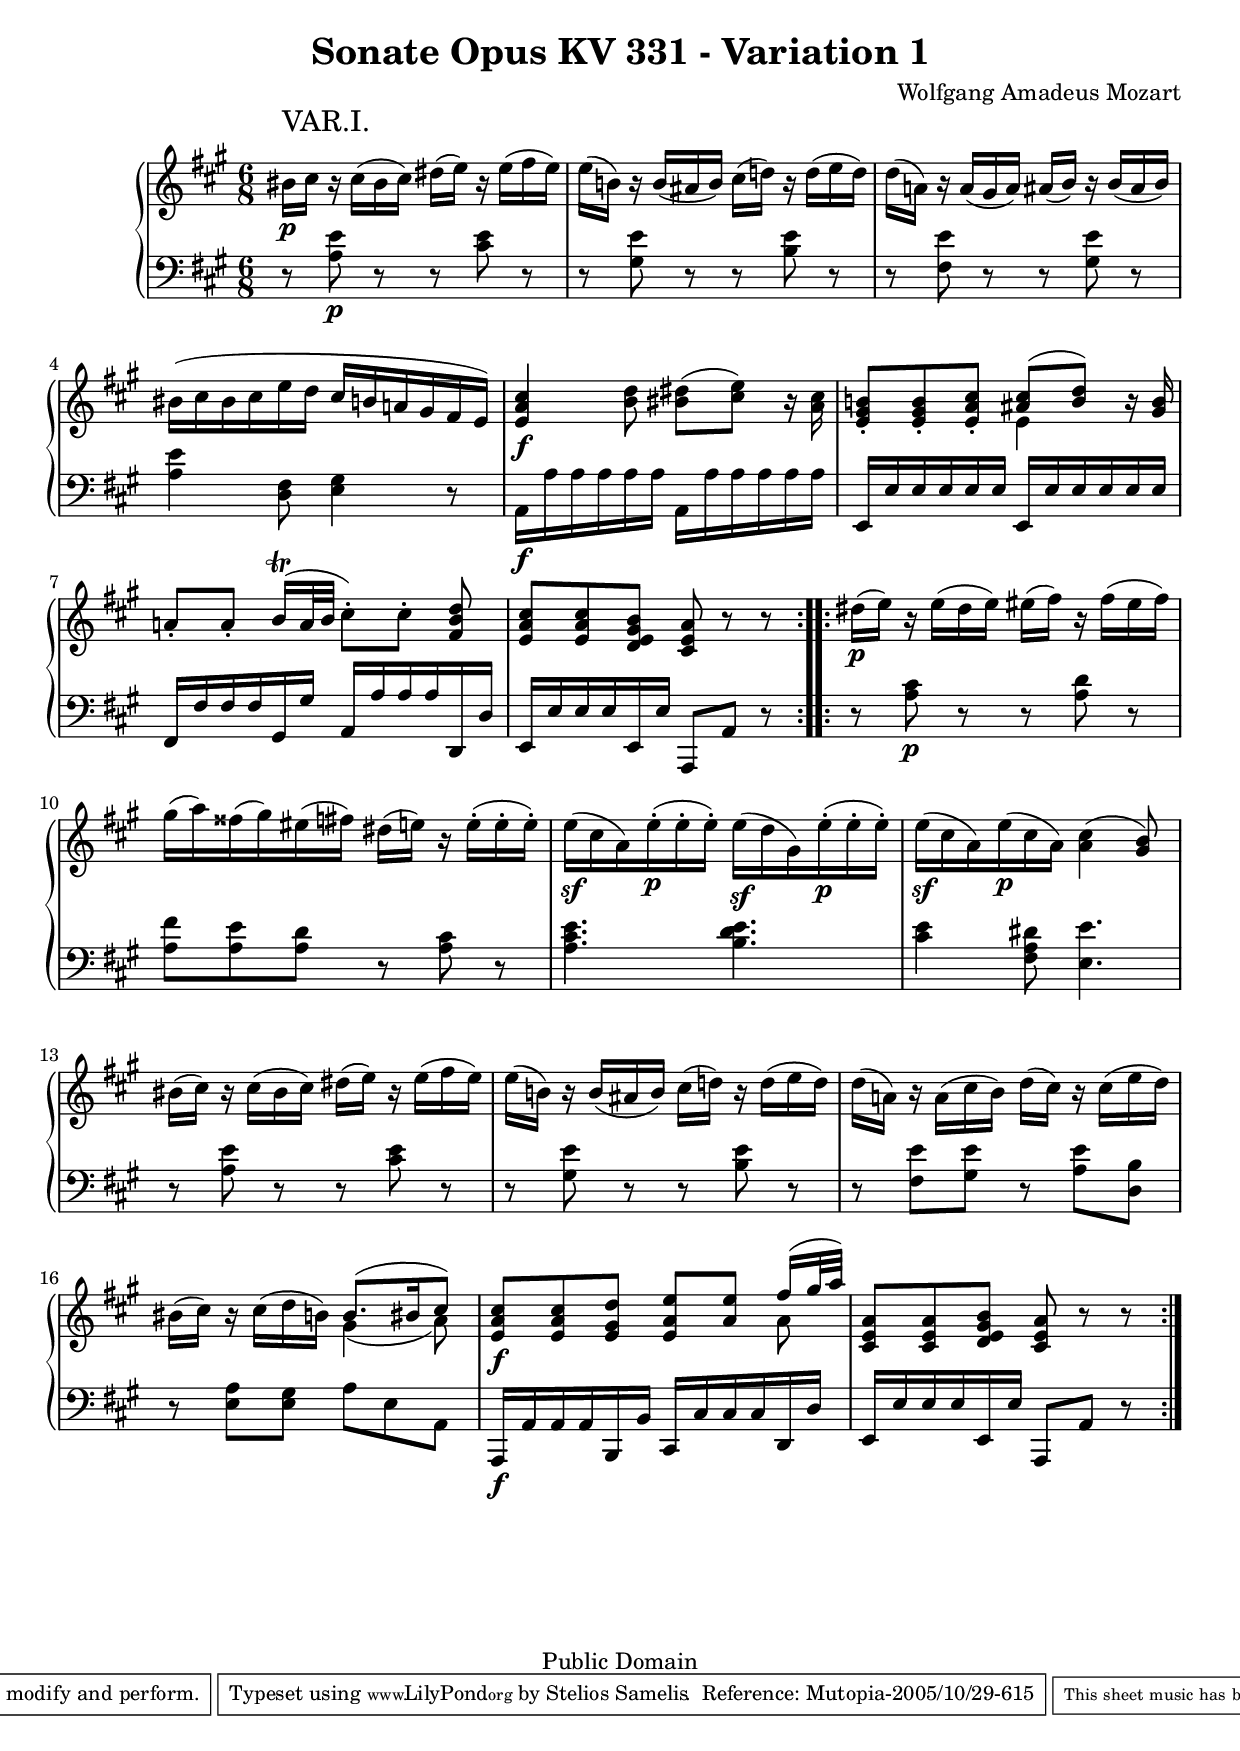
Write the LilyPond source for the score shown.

\version "2.6.0"

\header {
  title = "Sonate Opus KV 331 - Variation 1"
  composer = "Wolfgang Amadeus Mozart"
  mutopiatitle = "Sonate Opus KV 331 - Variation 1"
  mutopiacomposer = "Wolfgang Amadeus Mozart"
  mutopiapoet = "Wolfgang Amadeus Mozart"
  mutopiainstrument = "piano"
  date = "1778 or 1781-3"
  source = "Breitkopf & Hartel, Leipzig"
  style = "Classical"
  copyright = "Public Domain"
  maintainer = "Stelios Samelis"
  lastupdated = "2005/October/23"
  version = "2.6.0"
  
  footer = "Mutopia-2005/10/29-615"
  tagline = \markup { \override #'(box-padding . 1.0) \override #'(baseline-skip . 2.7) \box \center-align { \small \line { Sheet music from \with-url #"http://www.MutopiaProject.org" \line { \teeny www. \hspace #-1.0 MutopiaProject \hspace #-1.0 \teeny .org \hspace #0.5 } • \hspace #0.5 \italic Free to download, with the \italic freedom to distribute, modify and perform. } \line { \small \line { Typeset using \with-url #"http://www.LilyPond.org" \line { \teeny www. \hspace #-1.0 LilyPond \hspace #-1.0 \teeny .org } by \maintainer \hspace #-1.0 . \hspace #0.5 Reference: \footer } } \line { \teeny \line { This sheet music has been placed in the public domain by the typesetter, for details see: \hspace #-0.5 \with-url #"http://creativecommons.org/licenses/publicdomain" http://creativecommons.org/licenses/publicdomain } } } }

}

\score {

 \context GrandStaff
 <<
 \context Staff = "up" {
 \clef treble
 \key a \major
 \time 6/8
 \repeat volta 2 { \override Voice.TextScript #'padding = #3.0
 bis'16_\p^\markup { \huge "VAR.I." } cis'' r cis''( bis' cis'') dis''( e'') r e''( fis'' e'')
 e''16( b'!) r b'( ais' b') cis''( d''!) r d''( e'' d'')
 d''16( a'!) r a'( gis' a') ais'( b') r b'( ais' b')
 bis'( cis'' bis' cis'' e'' d'' cis'' b' a'! gis' fis' e')
 <e' a' cis''>4\f <b' d''>8 <bis' dis''>8( <cis'' e''>8) r16 <a' cis''>16
 <e' gis' b'!>8\staccato <e' gis' b'>\staccato <e' a' cis''>\staccato
 << { <ais' cis''>8([ <b' d''>]) } \\ { e'4 } >> r16 <gis' b'>
 a'!8\staccato[ a'8\staccato] b'16^\trill([ a'32 b'] cis''8\staccato)[ cis''8\staccato] <fis' b' d''>8
 <e' a' cis''>8 <e' a' cis''> <d' e' gis' b'> <cis' e' a'> r r }
 \repeat volta 2 { dis''16\p( e'') r e''( dis'' e'') eis''( fis'') r fis''( eis'' fis'')
 gis''16( a'') fisis''( gis'') eis''( fis'') dis''( e''!) r e''16\staccato( e''\staccato e''\staccato)
 e''16\sf( cis'' a') e''\p\staccato( e''\staccato e''\staccato)
 e''16\sf( d'' gis') e''\p\staccato( e''\staccato e''\staccato)
 e''16\sf( cis'' a') e''\p( cis'' a') <a' cis''>4( <gis' b'>8)
 bis'16( cis'') r cis''( bis' cis'') dis''( e'') r e''( fis'' e'')
 e''16( b'!) r b'( ais' b') cis''( d''!) r d''( e'' d'')
 d''16( a'!) r a'16( cis'' b') d''( cis'') r cis''( e'' d'')
 bis'16( cis'') r cis''( d'' b'!) << { b'8.( bis'16 cis''8) } \\ { gis'4( a'8) } >>
 <e' a' cis''>8\f <e' a' cis''> <e' gis' d''> <e' a' e''> <a' e''>
 << { fis''16( gis''32 a'') } \\ { a'8 } >>
 <cis' e' a'>8 <cis' e' a'> <d' e' gis' b'> <cis' e' a'> r r }
}

 \context Staff = "down" {
 \clef bass
 \key a \major
 \time 6/8
 \repeat volta 2 { r8 <a e'>\p r r <cis' e'> r r <gis e'> r r <b e'> r
 r <fis e'> r r <gis e'> r <a e'>4 <d fis>8 <e gis>4 r8
 a,16\f a a a a a a, a a a a a e, e e e e e e, e e e e e fis, fis fis fis gis, gis a, a a a d, d
 e,16 e e e e, e a,,8 a, r }
 \repeat volta 2 { r8 <a cis'>8\p r r <a d'> r <a fis'> <a e'> <a d'> r <a cis'> r
 <a cis' e'>4. <b d' e'>4. <cis' e'>4 <fis a dis'>8 <e e'>4.
 r8 <a e'> r r <cis' e'> r r <gis e'> r r <b e'> r r <fis e'> <gis e'> r <a e'> <d b>
 r8 <e a> <e gis> a e a,
 a,,16\f a, a, a, b,, b, cis, cis cis cis d, d e, e e e e, e a,,8 a, r }
}
>>

 \layout { }

}

\score {

 \unfoldRepeats

 \context GrandStaff
 <<
 \context Staff = "up" {
 \clef treble
 \key a \major
 \time 6/8
 \repeat volta 2 { \override Voice.TextScript #'padding = #3.0
 bis'16_\p^\markup { \huge "VAR.I." } cis'' r cis''( bis' cis'') dis''( e'') r e''( fis'' e'')
 e''16( b'!) r b'( ais' b') cis''( d''!) r d''( e'' d'')
 d''16( a'!) r a'( gis' a') ais'( b') r b'( ais' b')
 bis'( cis'' bis' cis'' e'' d'' cis'' b' a'! gis' fis' e')
 <e' a' cis''>4\f <b' d''>8 <bis' dis''>8( <cis'' e''>8) r16 <a' cis''>16
 <e' gis' b'!>8\staccato <e' gis' b'>\staccato <e' a' cis''>\staccato
 << { <ais' cis''>8([ <b' d''>]) } \\ { e'4 } >> r16 <gis' b'>
 a'!8\staccato[ a'8\staccato] b'16^\trill([ a'32 b'] cis''8\staccato)[ cis''8\staccato] <fis' b' d''>8
 <e' a' cis''>8 <e' a' cis''> <d' e' gis' b'> <cis' e' a'> r r }
 \repeat volta 2 { dis''16\p( e'') r e''( dis'' e'') eis''( fis'') r fis''( eis'' fis'')
 gis''16( a'') fisis''( gis'') eis''( fis'') dis''( e''!) r e''16\staccato( e''\staccato e''\staccato)
 e''16\sf( cis'' a') e''\p\staccato( e''\staccato e''\staccato)
 e''16\sf( d'' gis') e''\p\staccato( e''\staccato e''\staccato)
 e''16\sf( cis'' a') e''\p( cis'' a') <a' cis''>4( <gis' b'>8)
 bis'16( cis'') r cis''( bis' cis'') dis''( e'') r e''( fis'' e'')
 e''16( b'!) r b'( ais' b') cis''( d''!) r d''( e'' d'')
 d''16( a'!) r a'16( cis'' b') d''( cis'') r cis''( e'' d'')
 bis'16( cis'') r cis''( d'' b'!) << { b'8.( bis'16 cis''8) } \\ { gis'4( a'8) } >>
 <e' a' cis''>8\f <e' a' cis''> <e' gis' d''> <e' a' e''> <a' e''>
 << { fis''16( gis''32 a'') } \\ { a'8 } >>
 <cis' e' a'>8 <cis' e' a'> <d' e' gis' b'> <cis' e' a'> r r }
}

 \context Staff = "down" {
 \clef bass
 \key a \major
 \time 6/8
 \repeat volta 2 { r8 <a e'>\p r r <cis' e'> r r <gis e'> r r <b e'> r
 r <fis e'> r r <gis e'> r <a e'>4 <d fis>8 <e gis>4 r8
 a,16\f a a a a a a, a a a a a e, e e e e e e, e e e e e fis, fis fis fis gis, gis a, a a a d, d
 e,16 e e e e, e a,,8 a, r }
 \repeat volta 2 { r8 <a cis'>8\p r r <a d'> r <a fis'> <a e'> <a d'> r <a cis'> r
 <a cis' e'>4. <b d' e'>4. <cis' e'>4 <fis a dis'>8 <e e'>4.
 r8 <a e'> r r <cis' e'> r r <gis e'> r r <b e'> r r <fis e'> <gis e'> r <a e'> <d b>
 r8 <e a> <e gis> a e a,
 a,,16\f a, a, a, b,, b, cis, cis cis cis d, d e, e e e e, e a,,8 a, r }
}
>>

 \midi { \tempo 4 = 92 }

}